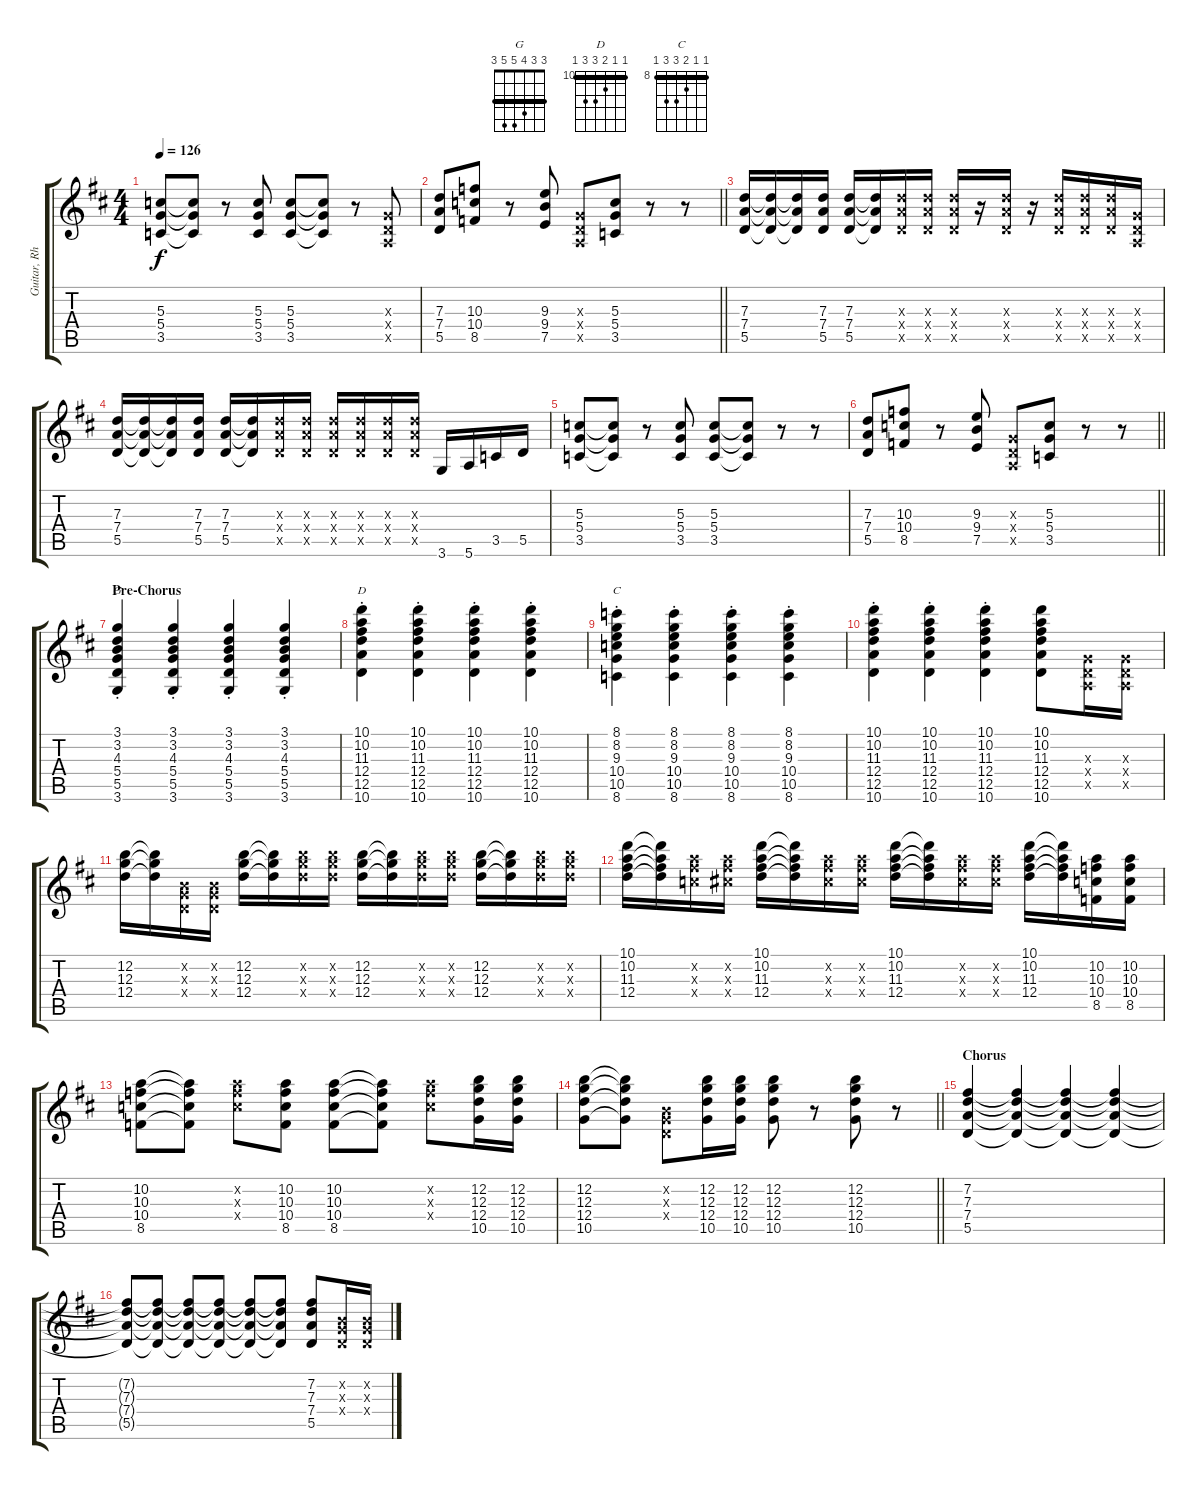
\track ("Guitar, Rhythm" "Guitar, Rh") {instrument distortionguitar}
\staff {score tabs}
\tuning (E4 B3 G3 D3 A2 E2) {hide}
\chord ("G" 3 3 4 5 5 3) {barre 3}
\chord ("D" 10 10 11 12 12 10) {firstfret 10 barre 10}
\chord ("C" 8 8 9 10 10 8) {firstfret 8 barre 8}
\ts (4 4)
\tempo 126
\clef g2
\ks d
(5.3 5.4 3.5).8{dy f} (5.3{t} 5.4{t} 3.5{t}).8 r.8 (5.3 5.4 3.5).8 (5.3 5.4 3.5).8 (5.3{t} 5.4{t} 3.5{t}).8 r.8 (0.3{x} 0.4{x} 0.5{x}).8 |
\barLineRight lightlight
(7.3 7.4 5.5).8 (10.3 10.4 8.5).8 r.8 (9.3 9.4 7.5).8 (0.3{x} 0.4{x} 0.5{x}).8 (5.3 5.4 3.5).8 r.8 r.8 |
(7.3 7.4 5.5).16 (7.3{t} 7.4{t} 5.5{t}).16 (7.3{t} 7.4{t} 5.5{t}).16 (7.3 7.4 5.5).16 (7.3 7.4 5.5).16 (7.3{t} 7.4{t} 5.5{t}).16 (7.3{x} 7.4{x} 5.5{x}).16 (7.3{x} 7.4{x} 5.5{x}).16 (7.3{x} 7.4{x} 5.5{x}).16 r.16 (7.3{x} 7.4{x} 5.5{x}).16 r.16 (7.3{x} 7.4{x} 5.5{x}).16 (7.3{x} 7.4{x} 5.5{x}).16 (7.3{x} 7.4{x} 5.5{x}).16 (0.3{x} 0.4{x} 0.5{x}).16 |
(7.3 7.4 5.5).16 (7.3{t} 7.4{t} 5.5{t}).16 (7.3{t} 7.4{t} 5.5{t}).16 (7.3 7.4 5.5).16 (7.3 7.4 5.5).16 (7.3{t} 7.4{t} 5.5{t}).16 (7.3{x} 7.4{x} 5.5{x}).16 (7.3{x} 7.4{x} 5.5{x}).16 (7.3{x} 7.4{x} 5.5{x}).16 (7.3{x} 7.4{x} 5.5{x}).16 (7.3{x} 7.4{x} 5.5{x}).16 (7.3{x} 7.4{x} 5.5{x}).16 3.6.16 5.6.16 3.5.16 5.5.16 |
(5.3 5.4 3.5).8 (5.3{t} 5.4{t} 3.5{t}).8 r.8 (5.3 5.4 3.5).8 (5.3 5.4 3.5).8 (5.3{t} 5.4{t} 3.5{t}).8 r.8 r.8 |
\barLineRight lightlight
(7.3 7.4 5.5).8 (10.3 10.4 8.5).8 r.8 (9.3 9.4 7.5).8 (0.3{x} 0.4{x} 0.5{x}).8 (5.3 5.4 3.5).8 r.8 r.8 |
\section ("" "Pre-Chorus")
(3.1{st} 3.2{st} 4.3{st} 5.4{st} 5.5{st} 3.6{st}).4{ch "G"} (3.1{st} 3.2{st} 4.3{st} 5.4{st} 5.5{st} 3.6{st}).4 (3.1{st} 3.2{st} 4.3{st} 5.4{st} 5.5{st} 3.6{st}).4 (3.1{st} 3.2{st} 4.3{st} 5.4{st} 5.5{st} 3.6{st}).4 |
(10.1{st} 10.2{st} 11.3{st} 12.4{st} 12.5{st} 10.6{st}).4{ch "D"} (10.1{st} 10.2{st} 11.3{st} 12.4{st} 12.5{st} 10.6{st}).4 (10.1{st} 10.2{st} 11.3{st} 12.4{st} 12.5{st} 10.6{st}).4 (10.1{st} 10.2{st} 11.3{st} 12.4{st} 12.5{st} 10.6{st}).4 |
(8.1{st} 8.2{st} 9.3{st} 10.4{st} 10.5{st} 8.6{st}).4{ch "C"} (8.1{st} 8.2{st} 9.3{st} 10.4{st} 10.5{st} 8.6{st}).4 (8.1{st} 8.2{st} 9.3{st} 10.4{st} 10.5{st} 8.6{st}).4 (8.1{st} 8.2{st} 9.3{st} 10.4{st} 10.5{st} 8.6{st}).4 |
(10.1{st} 10.2{st} 11.3{st} 12.4{st} 12.5{st} 10.6{st}).4 (10.1{st} 10.2{st} 11.3{st} 12.4{st} 12.5{st} 10.6{st}).4 (10.1{st} 10.2{st} 11.3{st} 12.4{st} 12.5{st} 10.6{st}).4 (10.1 10.2 11.3 12.4 12.5 10.6).8 (0.3{x} 0.4{x} 0.5{x}).16 (0.3{x} 0.4{x} 0.5{x}).16 |
(12.2 12.3 12.4).16 (12.2{t} 12.3{t} 12.4{t}).16 (0.2{x} 0.3{x} 0.4{x}).16 (0.2{x} 0.3{x} 0.4{x}).16 (12.2 12.3 12.4).16 (12.2{t} 12.3{t} 12.4{t}).16 (12.2{x} 12.3{x} 12.4{x}).16 (12.2{x} 12.3{x} 12.4{x}).16 (12.2 12.3 12.4).16 (12.2{t} 12.3{t} 12.4{t}).16 (12.2{x} 12.3{x} 12.4{x}).16 (12.2{x} 12.3{x} 12.4{x}).16 (12.2 12.3 12.4).16 (12.2{t} 12.3{t} 12.4{t}).16 (12.2{x} 12.3{x} 12.4{x}).16 (12.2{x} 12.3{x} 12.4{x}).16 |
(10.1 10.2 11.3 12.4).16 (10.1{t} 10.2{t} 11.3{t} 12.4{t}).16 (10.2{x} 11.3{x} 10.4{x}).16 (10.2{x} 11.3{x} 11.4{x}).16 (10.1 10.2 11.3 12.4).16 (10.1{t} 10.2{t} 11.3{t} 12.4{t}).16 (10.2{x} 11.3{x} 11.4{x}).16 (10.2{x} 11.3{x} 11.4{x}).16 (10.1 10.2 11.3 12.4).16 (10.1{t} 10.2{t} 11.3{t} 12.4{t}).16 (10.2{x} 11.3{x} 11.4{x}).16 (10.2{x} 11.3{x} 11.4{x}).16 (10.1 10.2 11.3 12.4).16 (10.1{t} 10.2{t} 11.3{t} 12.4{t}).16 (10.2 10.3 10.4 8.5).16 (10.2 10.3 10.4 8.5).16 |
(10.2 10.3 10.4 8.5).8 (10.2{t} 10.3{t} 10.4{t} 8.5{t}).8 (10.2{x} 10.3{x} 10.4{x}).8 (10.2 10.3 10.4 8.5).8 (10.2 10.3 10.4 8.5).8 (10.2{t} 10.3{t} 10.4{t} 8.5{t}).8 (10.2{x} 10.3{x} 10.4{x}).8 (12.2 12.3 12.4 10.5).16 (12.2 12.3 12.4 10.5).16 |
\barLineRight lightlight
(12.2 12.3 12.4 10.5).8 (12.2{t} 12.3{t} 12.4{t} 10.5{t}).8 (0.2{x} 0.3{x} 0.4{x}).8 (12.2 12.3 12.4 10.5).16 (12.2 12.3 12.4 10.5).16 (12.2 12.3 12.4 10.5).8 r.8 (12.2 12.3 12.4 10.5).8 r.8 |
\section ("" "Chorus")
(7.2 7.3 7.4 5.5).4 (7.2{t} 7.3{t} 7.4{t} 5.5{t}).4 (7.2{t} 7.3{t} 7.4{t} 5.5{t}).4 (7.2{t} 7.3{t} 7.4{t} 5.5{t}).4 |
(7.2{t} 7.3{t} 7.4{t} 5.5{t}).8 (7.2{t} 7.3{t} 7.4{t} 5.5{t}).8 (7.2{t} 7.3{t} 7.4{t} 5.5{t}).8 (7.2{t} 7.3{t} 7.4{t} 5.5{t}).8 (7.2{t} 7.3{t} 7.4{t} 5.5{t}).8 (7.2{t} 7.3{t} 7.4{t} 5.5{t}).8 (7.2 7.3 7.4 5.5).8 (0.2{x} 0.3{x} 0.4{x}).16 (0.2{x} 0.3{x} 0.4{x}).16
